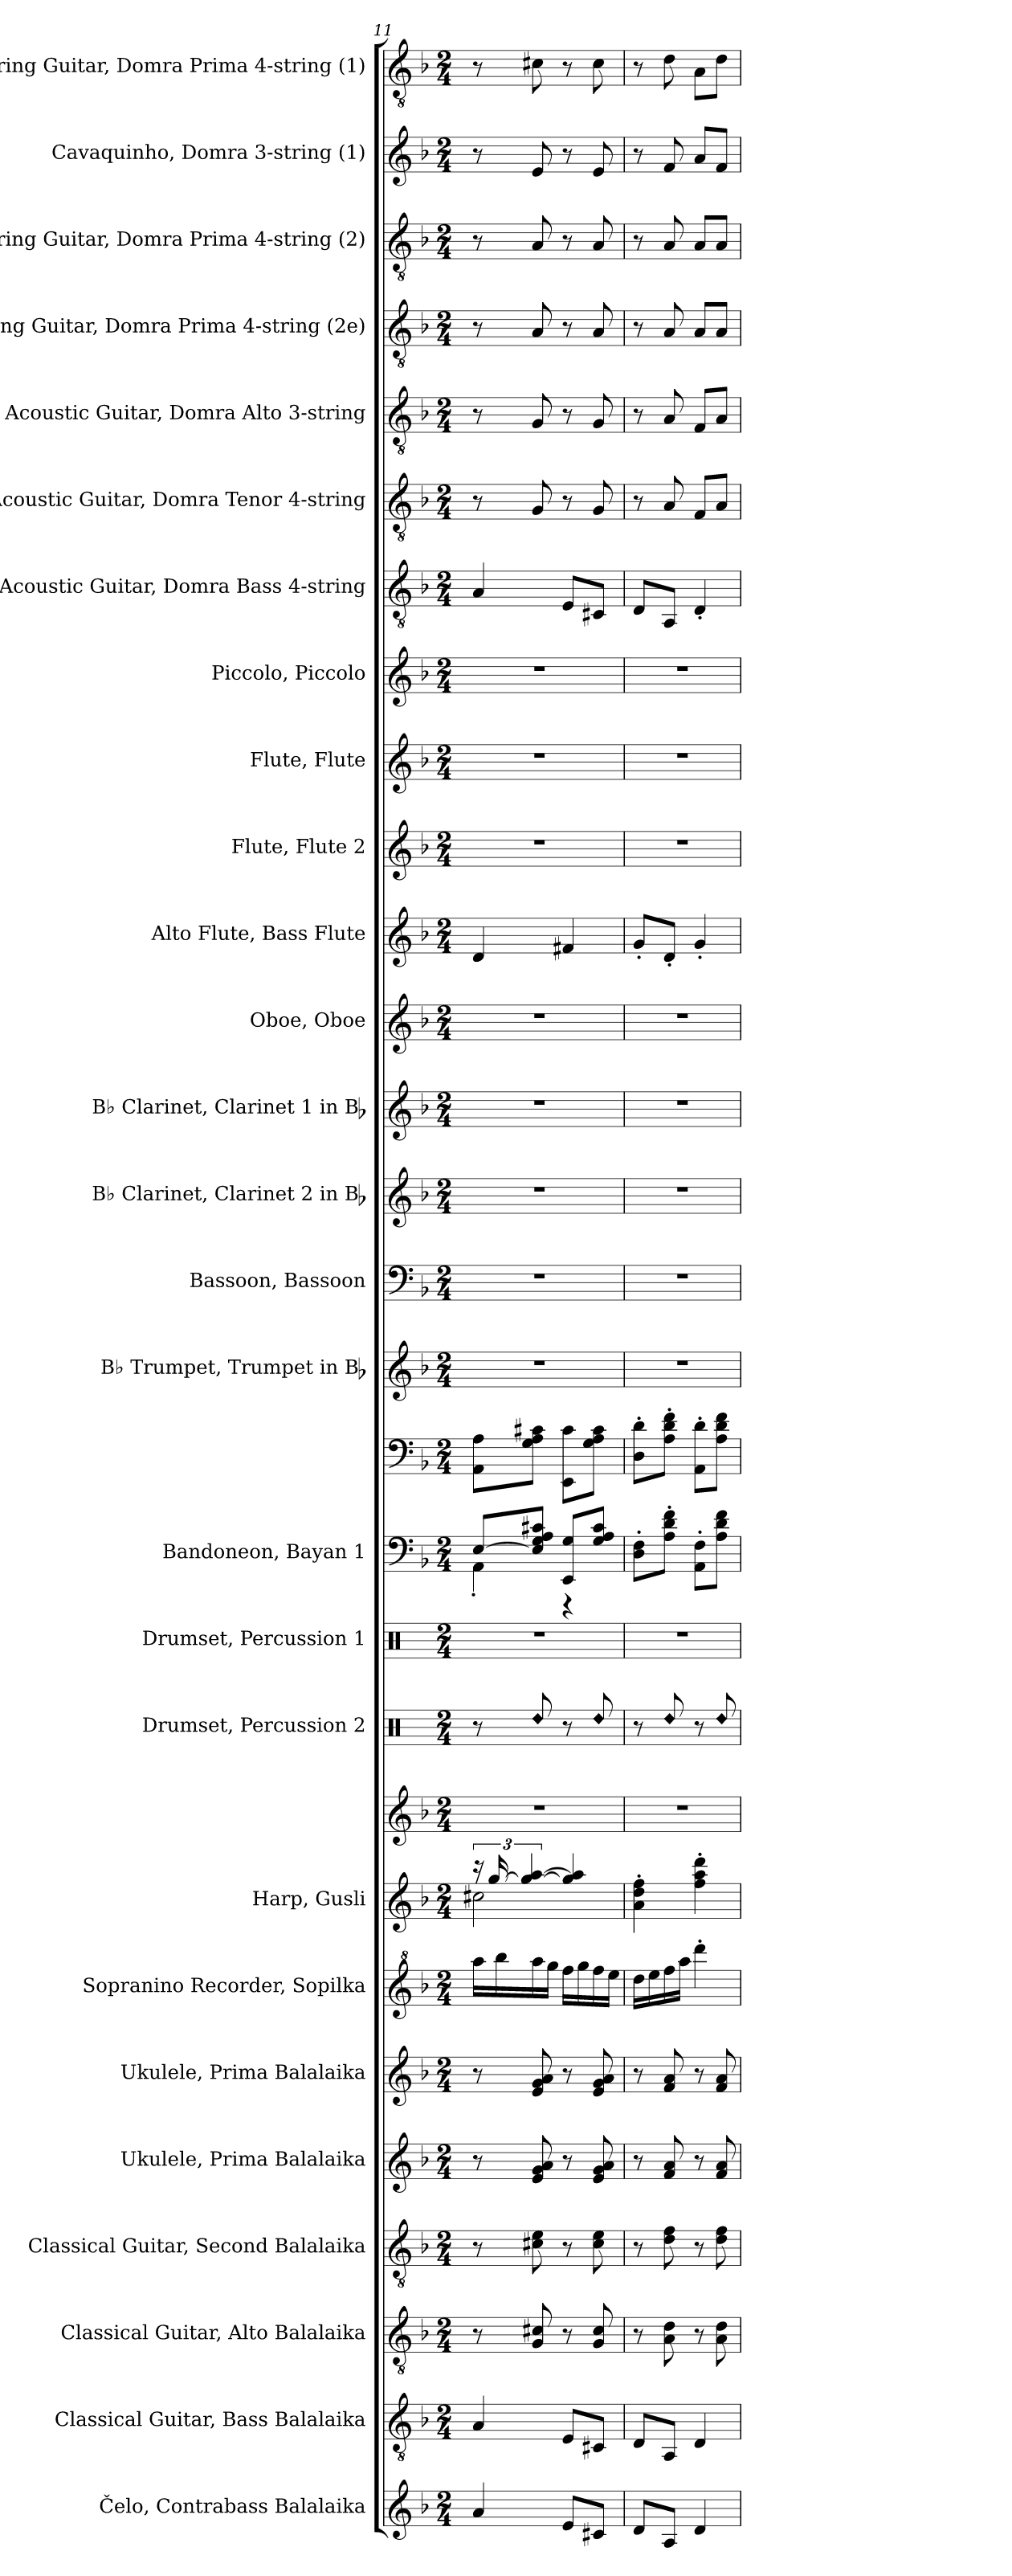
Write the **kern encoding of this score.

**kern	**kern	**kern	**kern	**kern	**kern	**kern	**kern	**kern	**kern	**kern	**kern	**kern	**kern	**kern	**kern	**kern	**kern	**kern	**kern	**kern	**kern	**kern	**kern	**kern	**kern	**kern	**kern	**kern
*part27	*part26	*part25	*part24	*part23	*part22	*part21	*part20	*part20	*part19	*part18	*part17	*part17	*part16	*part15	*part14	*part13	*part12	*part11	*part10	*part9	*part8	*part7	*part6	*part5	*part4	*part3	*part2	*part1
*staff29	*staff28	*staff27	*staff26	*staff25	*staff24	*staff23	*staff22	*staff21	*staff20	*staff19	*staff18	*staff17	*staff16	*staff15	*staff14	*staff13	*staff12	*staff11	*staff10	*staff9	*staff8	*staff7	*staff6	*staff5	*staff4	*staff3	*staff2	*staff1
*I"Čelo, Contrabass Balalaika	*I"Classical Guitar, Bass Balalaika	*I"Classical Guitar, Alto Balalaika	*I"Classical Guitar, Second Balalaika	*I"Ukulele, Prima Balalaika	*I"Ukulele, Prima Balalaika	*I"Sopranino Recorder, Sopilka	*I"Harp, Gusli	*	*I"Drumset, Percussion 2	*I"Drumset, Percussion 1	*I"Bandoneon, Bayan 1	*	*I"B♭ Trumpet, Trumpet in Bb	*I"Bassoon, Bassoon	*I"B♭ Clarinet, Clarinet 2 in Bb	*I"B♭ Clarinet, Clarinet 1 in Bb	*I"Oboe, Oboe	*I"Alto Flute, Bass Flute	*I"Flute, Flute 2	*I"Flute, Flute	*I"Piccolo, Piccolo	*I"Acoustic Guitar, Domra Bass 4-string	*I"Acoustic Guitar, Domra Tenor 4-string	*I"Acoustic Guitar, Domra Alto 3-string	*I"12-string Guitar, Domra Prima 4-string (2e)	*I"12-string Guitar, Domra Prima 4-string (2)	*I"Cavaquinho, Domra 3-string (1)	*I"12-string Guitar, Domra Prima 4-string (1)
*	*I'Guit.	*I'Guit.	*I'Guit.	*I'Uk.	*I'Uk.	*I'Si. Rec.	*I'Hrp.	*	*I'D. Set	*I'D. Set	*I'Ban.	*	*I'B♭ Tpt.	*I'Bsn.	*I'B♭ Cl.	*I'B♭ Cl.	*I'Ob.	*I'A. Fl.	*I'Fl.	*I'Fl.	*I'Picc.	*I'Guit.	*I'Guit.	*I'Guit.	*I'12-str. Guit.	*I'12-str. Guit.	*I'Cava.	*I'12-str. Guit.
*clefG2	*clefGv2	*clefGv2	*clefGv2	*clefG2	*clefG2	*clefG^2	*clefG2	*clefG2	*clefX	*clefX	*clefF4	*clefF4	*clefG2	*clefF4	*clefG2	*clefG2	*clefG2	*clefG2	*clefG2	*clefG2	*clefG2	*clefGv2	*clefGv2	*clefGv2	*clefGv2	*clefGv2	*clefG2	*clefGv2
*ITrd14c24	*	*	*	*	*	*	*	*	*	*	*	*	*ITrd1c2	*	*ITrd1c2	*ITrd1c2	*	*ITrd3c5	*	*	*ITrd-7c-12	*	*	*	*	*	*	*
*k[b-]	*k[b-]	*k[b-]	*k[b-]	*k[b-]	*k[b-]	*k[b-]	*k[b-]	*k[b-]	*k[]	*k[]	*k[b-]	*k[b-]	*k[b-e-a-]	*k[b-]	*k[b-e-a-]	*k[b-e-a-]	*k[b-]	*k[]	*k[b-]	*k[b-]	*k[b-]	*k[b-]	*k[b-]	*k[b-]	*k[b-]	*k[b-]	*k[b-]	*k[b-]
*M2/4	*M2/4	*M2/4	*M2/4	*M2/4	*M2/4	*M2/4	*M2/4	*M2/4	*M2/4	*M2/4	*M2/4	*M2/4	*M2/4	*M2/4	*M2/4	*M2/4	*M2/4	*M2/4	*M2/4	*M2/4	*M2/4	*M2/4	*M2/4	*M2/4	*M2/4	*M2/4	*M2/4	*M2/4
=11	=11	=11	=11	=11	=11	=11	=11	=11	=11	=11	=11	=11	=11	=11	=11	=11	=11	=11	=11	=11	=11	=11	=11	=11	=11	=11	=11	=11
*	*	*	*	*	*	*	*^	*	*	*	*^	*	*	*	*	*	*	*	*	*	*	*	*	*	*	*	*	*
4AA/	4A/	8r	8r	8r	8r	16aaa\LL	24r	2cc#X\	2r	8r	2r	[8E/L	4AA'\	8AA\ 8A\L	2r	2r	2r	2r	2r	4A/	2r	2r	2r	4A/	8r	8r	8r	8r	8r	8r
.	.	.	.	.	.	.	[24gg/	.	.	.	.	.	.	.	.	.	.	.	.	.	.	.	.	.	.	.	.	.	.	.
.	.	.	.	.	.	16bbb-\	.	.	.	.	.	.	.	.	.	.	.	.	.	.	.	.	.	.	.	.	.	.	.	.
.	.	.	.	.	.	.	6gg/_ [6aa/	.	.	.	.	.	.	.	.	.	.	.	.	.	.	.	.	.	.	.	.	.	.	.
!	!	!	!	!	!	!	!	!	!	!LO:N:head=diamond	!	!	!	!	!	!	!	!	!	!	!	!	!	!	!	!	!	!	!	!
.	.	8G/ 8c#X/	8c#X\ 8e\	8e/ 8g/ 8a/	8e/ 8g/ 8a/	16aaa\	.	.	.	8Rdd/	.	8E/] 8G/ 8A/ 8c#X/J	.	8G\ 8A\ 8c#X\J	.	.	.	.	.	.	.	.	.	.	8G/	8G/	8A/	8A/	8e/	8c#X\
.	.	.	.	.	.	16ggg\JJ	.	.	.	.	.	.	.	.	.	.	.	.	.	.	.	.	.	.	.	.	.	.	.	.
8EE/L	8E/L	8r	8r	8r	8r	16fff\LL	4gg/] 4aa/]	.	.	8r	.	8EE/ 8G/L	4r	8EE\ 8c#\L	.	.	.	.	.	4c#X/	.	.	.	8E/L	8r	8r	8r	8r	8r	8r
.	.	.	.	.	.	16ggg\	.	.	.	.	.	.	.	.	.	.	.	.	.	.	.	.	.	.	.	.	.	.	.	.
!	!	!	!	!	!	!	!	!	!	!LO:N:head=diamond	!	!	!	!	!	!	!	!	!	!	!	!	!	!	!	!	!	!	!	!
8CC#X/J	8C#X/J	8G/ 8c#/	8c#\ 8e\	8e/ 8g/ 8a/	8e/ 8g/ 8a/	16fff\	.	.	.	8Rdd/	.	8G/ 8A/ 8c#/J	.	8G\ 8A\ 8c#\J	.	.	.	.	.	.	.	.	.	8C#X/J	8G/	8G/	8A/	8A/	8e/	8c#\
.	.	.	.	.	.	16eee\JJ	.	.	.	.	.	.	.	.	.	.	.	.	.	.	.	.	.	.	.	.	.	.	.	.
*	*	*	*	*	*	*	*v	*v	*	*	*	*v	*v	*	*	*	*	*	*	*	*	*	*	*	*	*	*	*	*	*
=12	=12	=12	=12	=12	=12	=12	=12	=12	=12	=12	=12	=12	=12	=12	=12	=12	=12	=12	=12	=12	=12	=12	=12	=12	=12	=12	=12	=12
8DD/L	8D/L	8r	8r	8r	8r	16ddd\LL	4a\' 4dd\' 4ff\'	2r	8r	2r	8D\' 8F\'L	8D\' 8d\'L	2r	2r	2r	2r	2r	8d'/L	2r	2r	2r	8D/L	8r	8r	8r	8r	8r	8r
.	.	.	.	.	.	16eee\	.	.	.	.	.	.	.	.	.	.	.	.	.	.	.	.	.	.	.	.	.	.
!	!	!	!	!	!	!	!	!	!LO:N:head=diamond	!	!	!	!	!	!	!	!	!	!	!	!	!	!	!	!	!	!	!
8AAA/J	8AA/J	8A\ 8d\	8d\ 8f\	8f/ 8a/	8f/ 8a/	16fff\	.	.	8Rdd/	.	8A\' 8d\' 8f\'J	8A\' 8d\' 8f\'J	.	.	.	.	.	8A'/J	.	.	.	8AA/J	8A/	8A/	8A/	8A/	8f/	8d\
.	.	.	.	.	.	16aaa\JJ	.	.	.	.	.	.	.	.	.	.	.	.	.	.	.	.	.	.	.	.	.	.
4DD/	4D/	8r	8r	8r	8r	4dddd'\	4ff\' 4aa\' 4ddd\'	.	8r	.	8AA\' 8F\'L	8AA\' 8d\'L	.	.	.	.	.	4d'/	.	.	.	4D'/	8F/L	8F/L	8A/L	8A/L	8a/L	8A\L
!	!	!	!	!	!	!	!	!	!LO:N:head=diamond	!	!	!	!	!	!	!	!	!	!	!	!	!	!	!	!	!	!	!
.	.	8A\ 8d\	8d\ 8f\	8f/ 8a/	8f/ 8a/	.	.	.	8Rdd/	.	8A\ 8d\ 8f\J	8A\ 8d\ 8f\J	.	.	.	.	.	.	.	.	.	.	8A/J	8A/J	8A/J	8A/J	8f/J	8d\J
=	=	=	=	=	=	=	=	=	=	=	=	=	=	=	=	=	=	=	=	=	=	=	=	=	=	=	=	=
*-	*-	*-	*-	*-	*-	*-	*-	*-	*-	*-	*-	*-	*-	*-	*-	*-	*-	*-	*-	*-	*-	*-	*-	*-	*-	*-	*-	*-
